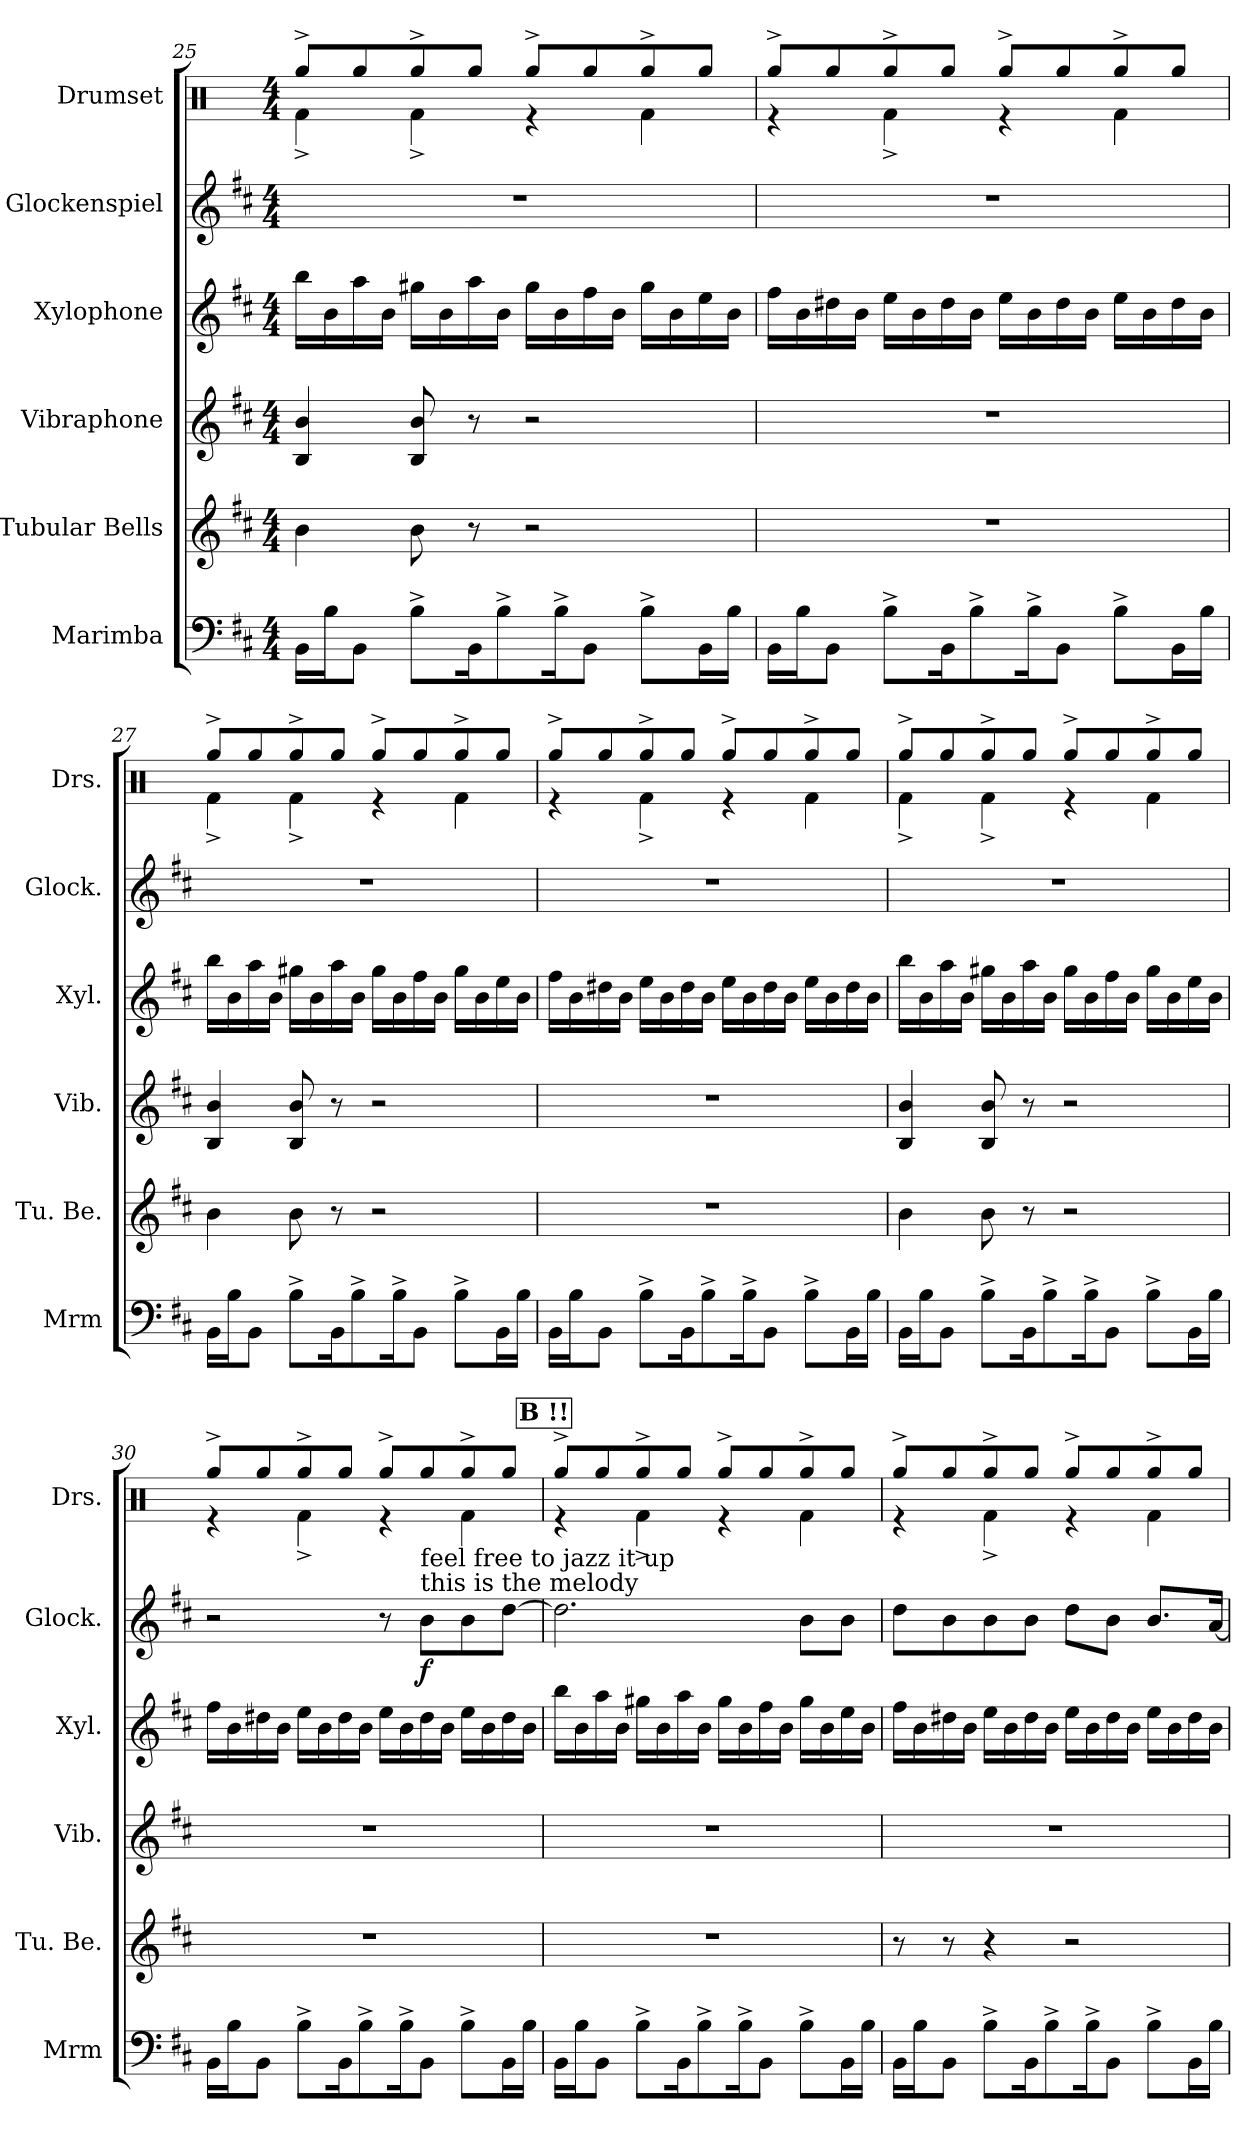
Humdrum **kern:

**kern	**kern	**kern	**kern	**kern	**dynam	**kern
*part6	*part5	*part4	*part3	*part2	*part2	*part1
*staff6	*staff5	*staff4	*staff3	*staff2	*staff2	*staff1
*I"Marimba	*I"Tubular Bells	*I"Vibraphone	*I"Xylophone	*I"Glockenspiel	*	*I"Drumset
*I'Mrm	*I'Tu. Be.	*I'Vib.	*I'Xyl.	*I'Glock.	*	*I'Drs.
*clefF4	*clefG2	*clefG2	*clefG2	*clefG2	*	*clefX
*	*	*	*ITrd7c12	*	*	*
*k[f#c#]	*k[f#c#]	*k[f#c#]	*k[f#c#]	*k[f#c#]	*	*k[]
*M4/4	*M4/4	*M4/4	*M4/4	*M4/4	*	*M4/4
=25	=25	=25	=25	=25	=25	=25
*	*	*	*	*	*	*^
16BB\LL	4b\	4B/ 4b/	16b\LL	1r	.	8Rgg^/L	4Rf^\
16B\J	.	.	16B\	.	.	.	.
8BB\J	.	.	16a\	.	.	8Rgg/	.
.	.	.	16B\JJ	.	.	.	.
8B^\L	8b\	8B/ 8b/	16g#X\LL	.	.	8Rgg^/	4Rf^\
.	.	.	16B\	.	.	.	.
16BB\K	8r	8r	16a\	.	.	8Rgg/J	.
8B^\	.	.	16B\JJ	.	.	.	.
.	2r	2r	16g#\LL	.	.	8Rgg^/L	4r
16B^\K	.	.	16B\	.	.	.	.
8BB\J	.	.	16f#\	.	.	8Rgg/	.
.	.	.	16B\JJ	.	.	.	.
8B^\L	.	.	16g#\LL	.	.	8Rgg^/	4Rf\
.	.	.	16B\	.	.	.	.
16BB\L	.	.	16e\	.	.	8Rgg/J	.
16B\JJ	.	.	16B\JJ	.	.	.	.
=26	=26	=26	=26	=26	=26	=26	=26
16BB\LL	1r	1r	16f#\LL	1r	.	8Rgg^/L	4r
16B\J	.	.	16B\	.	.	.	.
8BB\J	.	.	16d#X\	.	.	8Rgg/	.
.	.	.	16B\JJ	.	.	.	.
8B^\L	.	.	16e\LL	.	.	8Rgg^/	4Rf^\
.	.	.	16B\	.	.	.	.
16BB\K	.	.	16d#\	.	.	8Rgg/J	.
8B^\	.	.	16B\JJ	.	.	.	.
.	.	.	16e\LL	.	.	8Rgg^/L	4r
16B^\K	.	.	16B\	.	.	.	.
8BB\J	.	.	16d#\	.	.	8Rgg/	.
.	.	.	16B\JJ	.	.	.	.
8B^\L	.	.	16e\LL	.	.	8Rgg^/	4Rf\
.	.	.	16B\	.	.	.	.
16BB\L	.	.	16d#\	.	.	8Rgg/J	.
16B\JJ	.	.	16B\JJ	.	.	.	.
!!LO:LB:g=z	!!
=27	=27	=27	=27	=27	=27	=27	=27
16BB\LL	4b\	4B/ 4b/	16b\LL	1r	.	8Rgg^/L	4Rf^\
16B\J	.	.	16B\	.	.	.	.
8BB\J	.	.	16a\	.	.	8Rgg/	.
.	.	.	16B\JJ	.	.	.	.
8B^\L	8b\	8B/ 8b/	16g#X\LL	.	.	8Rgg^/	4Rf^\
.	.	.	16B\	.	.	.	.
16BB\K	8r	8r	16a\	.	.	8Rgg/J	.
8B^\	.	.	16B\JJ	.	.	.	.
.	2r	2r	16g#\LL	.	.	8Rgg^/L	4r
16B^\K	.	.	16B\	.	.	.	.
8BB\J	.	.	16f#\	.	.	8Rgg/	.
.	.	.	16B\JJ	.	.	.	.
8B^\L	.	.	16g#\LL	.	.	8Rgg^/	4Rf\
.	.	.	16B\	.	.	.	.
16BB\L	.	.	16e\	.	.	8Rgg/J	.
16B\JJ	.	.	16B\JJ	.	.	.	.
=28	=28	=28	=28	=28	=28	=28	=28
16BB\LL	1r	1r	16f#\LL	1r	.	8Rgg^/L	4r
16B\J	.	.	16B\	.	.	.	.
8BB\J	.	.	16d#X\	.	.	8Rgg/	.
.	.	.	16B\JJ	.	.	.	.
8B^\L	.	.	16e\LL	.	.	8Rgg^/	4Rf^\
.	.	.	16B\	.	.	.	.
16BB\K	.	.	16d#\	.	.	8Rgg/J	.
8B^\	.	.	16B\JJ	.	.	.	.
.	.	.	16e\LL	.	.	8Rgg^/L	4r
16B^\K	.	.	16B\	.	.	.	.
8BB\J	.	.	16d#\	.	.	8Rgg/	.
.	.	.	16B\JJ	.	.	.	.
8B^\L	.	.	16e\LL	.	.	8Rgg^/	4Rf\
.	.	.	16B\	.	.	.	.
16BB\L	.	.	16d#\	.	.	8Rgg/J	.
16B\JJ	.	.	16B\JJ	.	.	.	.
=29	=29	=29	=29	=29	=29	=29	=29
16BB\LL	4b\	4B/ 4b/	16b\LL	1r	.	8Rgg^/L	4Rf^\
16B\J	.	.	16B\	.	.	.	.
8BB\J	.	.	16a\	.	.	8Rgg/	.
.	.	.	16B\JJ	.	.	.	.
8B^\L	8b\	8B/ 8b/	16g#X\LL	.	.	8Rgg^/	4Rf^\
.	.	.	16B\	.	.	.	.
16BB\K	8r	8r	16a\	.	.	8Rgg/J	.
8B^\	.	.	16B\JJ	.	.	.	.
.	2r	2r	16g#\LL	.	.	8Rgg^/L	4r
16B^\K	.	.	16B\	.	.	.	.
8BB\J	.	.	16f#\	.	.	8Rgg/	.
.	.	.	16B\JJ	.	.	.	.
8B^\L	.	.	16g#\LL	.	.	8Rgg^/	4Rf\
.	.	.	16B\	.	.	.	.
16BB\L	.	.	16e\	.	.	8Rgg/J	.
16B\JJ	.	.	16B\JJ	.	.	.	.
=30	=30	=30	=30	=30	=30	=30	=30
16BB\LL	1r	1r	16f#\LL	2r	.	8Rgg^/L	4r
16B\J	.	.	16B\	.	.	.	.
8BB\J	.	.	16d#X\	.	.	8Rgg/	.
.	.	.	16B\JJ	.	.	.	.
8B^\L	.	.	16e\LL	.	.	8Rgg^/	4Rf^\
.	.	.	16B\	.	.	.	.
16BB\K	.	.	16d#\	.	.	8Rgg/J	.
8B^\	.	.	16B\JJ	.	.	.	.
.	.	.	16e\LL	8r	.	8Rgg^/L	4r
16B^\K	.	.	16B\	.	.	.	.
!	!	!	!	!LO:TX:a:t=this is the melody	!	!	!
!	!	!	!	!LO:TX:a:t=feel free to jazz it up	!	!	!
!	!	!	!	!	!LO:DY:b	!	!
8BB\J	.	.	16d#\	8b\L	f	8Rgg/	.
.	.	.	16B\JJ	.	.	.	.
8B^\L	.	.	16e\LL	8b\	.	8Rgg^/	4Rf\
.	.	.	16B\	.	.	.	.
16BB\L	.	.	16d#\	[8dd\J	.	8Rgg/J	.
16B\JJ	.	.	16B\JJ	.	.	.	.
!!LO:REH:place=s1:a:B:fs=14:t=B	!!
=31	=31	=31	=31	=31	=31	=31	=31
16BB\LL	1r	1r	16b\LL	2.dd\]	.	8Rgg^/L	4r
16B\J	.	.	16B\	.	.	.	.
8BB\J	.	.	16a\	.	.	8Rgg/	.
.	.	.	16B\JJ	.	.	.	.
8B^\L	.	.	16g#X\LL	.	.	8Rgg^/	4Rf^\
.	.	.	16B\	.	.	.	.
16BB\K	.	.	16a\	.	.	8Rgg/J	.
8B^\	.	.	16B\JJ	.	.	.	.
.	.	.	16g#\LL	.	.	8Rgg^/L	4r
16B^\K	.	.	16B\	.	.	.	.
8BB\J	.	.	16f#\	.	.	8Rgg/	.
.	.	.	16B\JJ	.	.	.	.
8B^\L	.	.	16g#\LL	8b\L	.	8Rgg^/	4Rf\
.	.	.	16B\	.	.	.	.
16BB\L	.	.	16e\	8b\J	.	8Rgg/J	.
16B\JJ	.	.	16B\JJ	.	.	.	.
!!LO:LB:g=z	!!
=32	=32	=32	=32	=32	=32	=32	=32
16BB\LL	8r	1r	16f#\LL	8dd\L	.	8Rgg^/L	4r
16B\J	.	.	16B\	.	.	.	.
8BB\J	8r	.	16d#X\	8b\	.	8Rgg/	.
.	.	.	16B\JJ	.	.	.	.
8B^\L	4r	.	16e\LL	8b\	.	8Rgg^/	4Rf^\
.	.	.	16B\	.	.	.	.
16BB\K	.	.	16d#\	8b\J	.	8Rgg/J	.
8B^\	.	.	16B\JJ	.	.	.	.
.	2r	.	16e\LL	8dd\L	.	8Rgg^/L	4r
16B^\K	.	.	16B\	.	.	.	.
8BB\J	.	.	16d#\	8b\J	.	8Rgg/	.
.	.	.	16B\JJ	.	.	.	.
8B^\L	.	.	16e\LL	8.b/L	.	8Rgg^/	4Rf\
.	.	.	16B\	.	.	.	.
16BB\L	.	.	16d#\	.	.	8Rgg/J	.
16B\JJ	.	.	16B\JJ	[16a/Jk	.	.	.
*	*	*	*	*	*	*v	*v
=	=	=	=	=	=	=
*-	*-	*-	*-	*-	*-	*-
